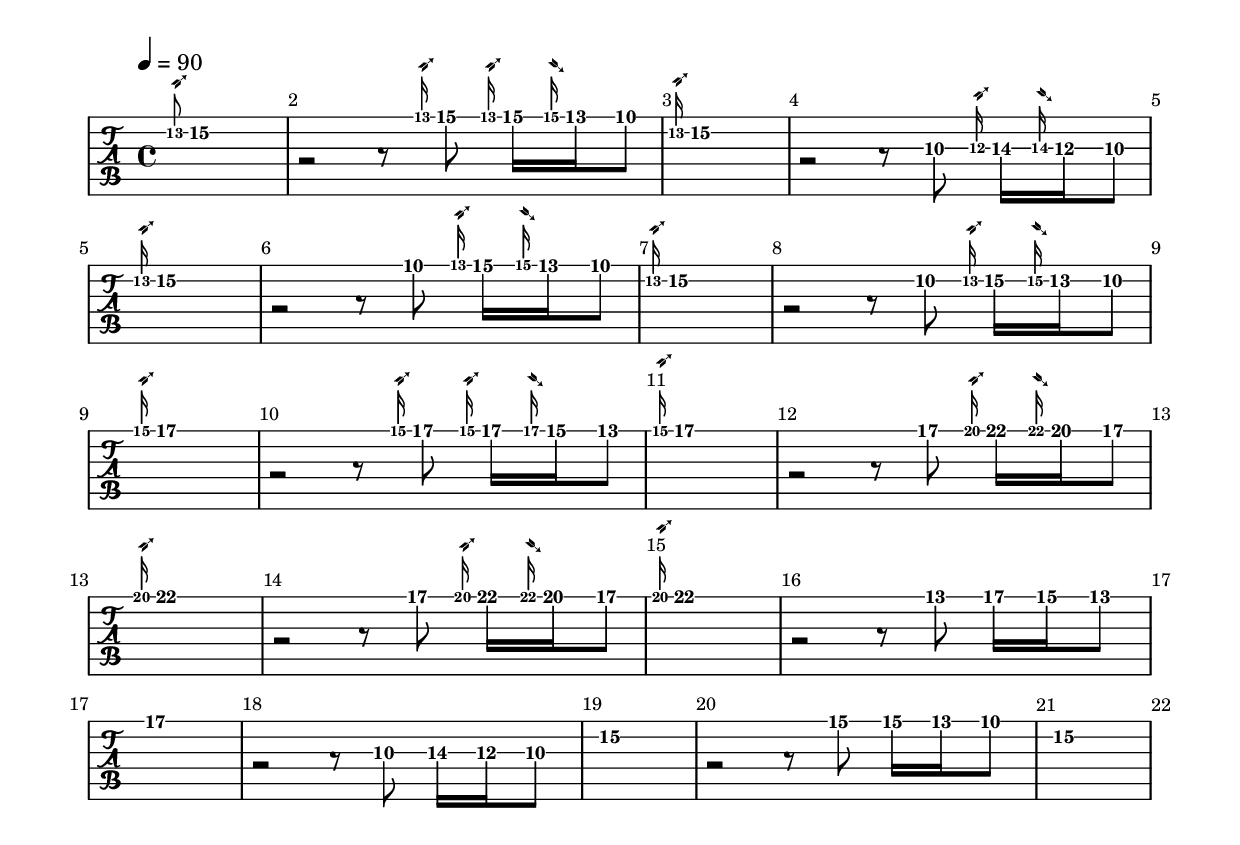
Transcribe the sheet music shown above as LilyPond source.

\version "2.20.0"

\include "../../../../macros/macros.ly"
\version "2.22.1"
song_tempo = 90

ma = {

  d8 d8 c'8 b8~ b8 d8 c'8 a8~

}

mb = {

  a8 b16 r16 r4 r2

}



rhythm = {
  \ma | \mb | \ma |  \mb |
  \ma | \mb | \ma |  \mb |
  \ma | \mb | \ma |  \mb |
}

lead = {
  \relative c'' {
    \override Score.SpacingSpanner.shortest-duration-space = #4.0

    % mes 1
    %\grace c8\2^\markup { \char ##x2197   }
    %d1\2^\markup { \char ##x2197 }
    \mypull c8\2 d1\2
    |
    % mes 2
    r2
    r8
    %g8\1^\markup { \char ##x2197  }
    \mypull f16 g8
    %g16\1^\markup { \char ##x2197  }
    \mypull f16 g16
    \myrelease g16\1 f16\1
    d8\1
    |
    % mes 3
    \mypull c16\2 d1\2
    |
    % mes 4
    r2
    r8
    f,8\3
    \mypull g16\3 a16\3
    \myrelease a16\3 g16\3
    f8\3
    |
    % mes 5
    \mypull c'16\2 d1\2
    |
    % mes 6
    r2
    r8
    d8\1
    \mypull f16\1 g16\1
    \myrelease g16\1 f16\1
    d8\1
    |
    % mes 7
    \mypull c16\2 d1\2
    |
    % mes 8
    r2
    r8
    a8\2
    \mypull c16\2 d16\2
    \myrelease d16\2 c16\2
    a8\2
    |
    % mes 9
    \mypull g'16\1 a1\1
    |
    % mes 10
    r2
    r8
    \mypull g16\1 a8\1
    \mypull g16\1 a16\1
    \myrelease a16\1 g16\1
    f8\1
    |
    % mes 11
    \mypull g16\1 a1\1
    |
    % mes 12
    r2
    r8
    a8\1
    \mypull c16\1 d16\1
    \myrelease d16\1 c16\1
    a8\1
    |
    % mes 13
    \mypull c16\1 d1\1
    |
    % mes 14
    r2
    r8
    a8\1
    \mypull c16\1 d16\1
    \myrelease d16\1 c16\1
    a8\1
    % mes 15
    \mypull c16\1 d1\1
    % mes 16
    r2
    r8
    f,8\1
    a16\1
    g16\1
    f8\1
    % mes 17
    a1\1
    % mes 18
    r2
    r8
    f,8\3
    a16\3
    g16\3
    f8\3
    % mes 19
    d'1\2
    % mes 20
    r2
    r8
    g8\1
    g16\1
    f16\1
    d8\1
    % mes 21
    d1\2

  }
}

drumbar =  \drummode {  bd4 sn4  bd4 sn4 }

drumbars = {
  \drumbar |   \drumbar |  \drumbar |  \drumbar |
  \drumbar |   \drumbar |  \drumbar |  \drumbar |
  \drumbar |   \drumbar |  \drumbar |  \drumbar |
  \drumbar |   \drumbar |  \drumbar |  \drumbar |
  \drumbar |   \drumbar |  \drumbar |  \drumbar |
  \drumbar

}


drumbarhh =  \drummode {
  hihat8
  hihat8
  hihat8
  hihat8
  hihat8
  hihat8
  hihat8
  hihat8
}

drumbarshh = {
  \drumbarhh |  \drumbarhh |  \drumbarhh |  \drumbarhh |
  \drumbarhh |  \drumbarhh |  \drumbarhh |  \drumbarhh |
  \drumbarhh |  \drumbarhh |  \drumbarhh |  \drumbarhh |
  \drumbarhh |  \drumbarhh |  \drumbarhh |  \drumbarhh |
  \drumbarhh |  \drumbarhh |  \drumbarhh |  \drumbarhh |
  \drumbarhh

}


\paper {
    #(include-special-characters)
    indent = 0\mm
    line-width = 180\mm
    oddHeaderMarkup = ""
    evenHeaderMarkup = ""
    oddFooterMarkup = ""
    evenFooterMarkup = ""

    #(add-text-replacements!
    '(
    ("100" . "hundred")
    ("dpi" . "dots per inch")
    ))

}


\score {
    <<
    \new TabStaff {
        \tempo 4 = \song_tempo
        \tabFullNotation
        \override Score.BarNumber.break-visibility = ##(#t #t #t)
        \lead
    }

    >>

    \layout {}
}

